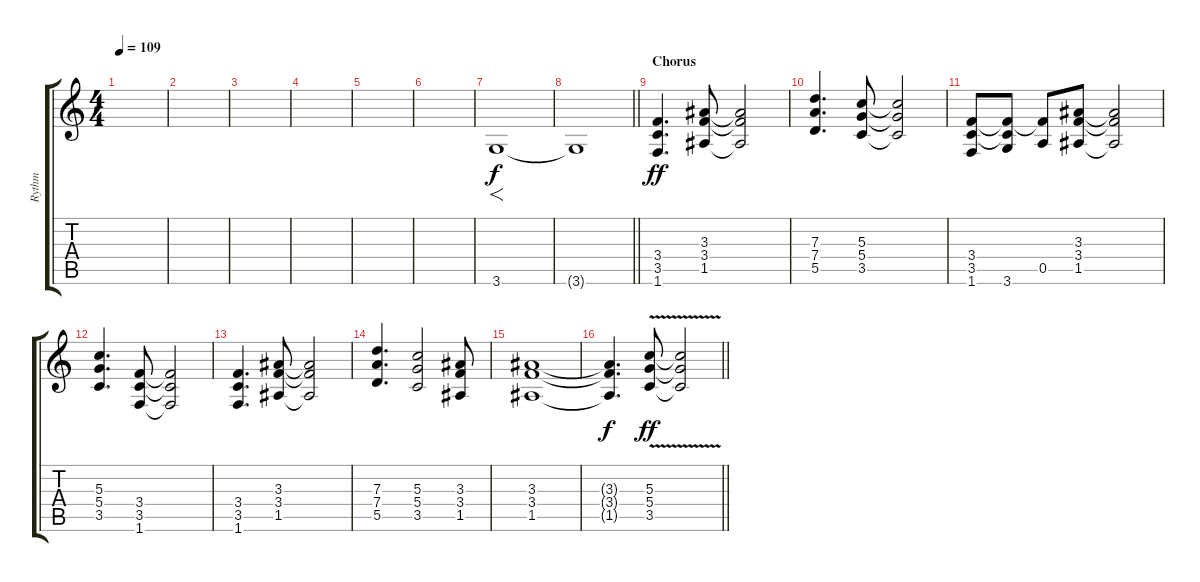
\track ("Rythm" "Rythm") {instrument overdrivenguitar}
\staff {score tabs}
\tuning (E4 B3 G3 D3 A2 E2) {hide}
\ts (4 4)
\tempo 109
\clef g2
\ks c
|
|
|
|
|
|
3.6.1{f} |
\barLineRight lightlight
3.6{t}.1{dy f} |
\section ("" "Chorus")
(3.4 3.5 1.6).4{d dy ff} (3.3 3.4 1.5).8 (3.3{t} 3.4{t} 1.5{t}).2 |
(7.3 7.4 5.5).4{d} (5.3 5.4 3.5).8 (5.3{t} 5.4{t} 3.5{t}).2 |
(3.4 3.5 1.6).8 (3.4{t} 3.5{t} 3.6).8 (3.4{t} 0.5).8 (3.3 3.4 1.5).8 (3.3{t} 3.4{t} 1.5{t}).2 |
(5.3 5.4 3.5).4{d} (3.4 3.5 1.6).8 (3.4{t} 3.5{t} 1.6{t}).2 |
(3.4 3.5 1.6).4{d} (3.3 3.4 1.5).8 (3.3{t} 3.4{t} 1.5{t}).2 |
(7.3 7.4 5.5).4{d} (5.3 5.4 3.5).2 (3.3 3.4 1.5).8 |
(3.3 3.4 1.5).1 |
\barLineRight lightlight
(3.3{t} 3.4{t} 1.5{t}).4{d dy f} (5.3{v} 5.4 3.5).8{dy ff} (5.3{t} 5.4{t} 3.5{t}).2
